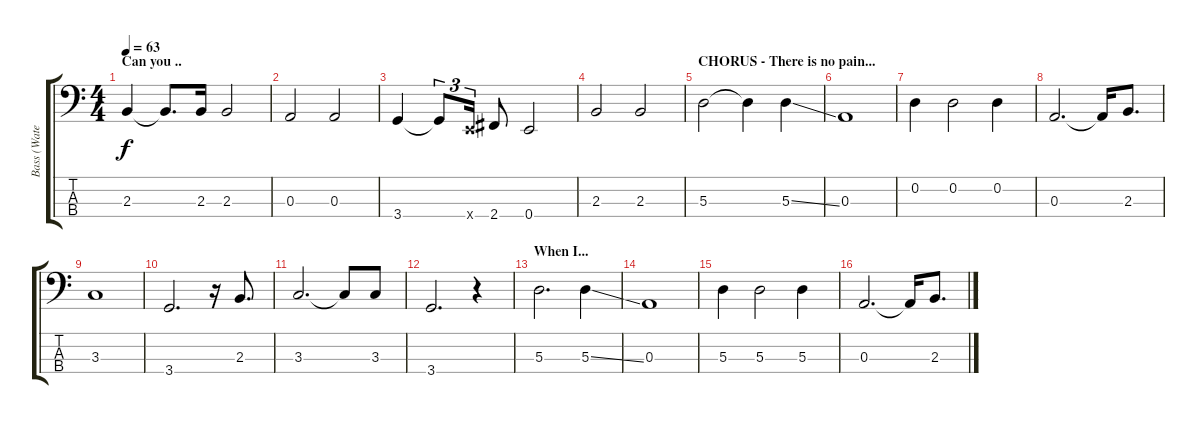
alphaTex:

\track ("Bass (Waters)" "Bass (Wate") {instrument electricbassfinger}
\staff {score tabs}
\tuning (G2 D2 A1 E1) {hide}
\ts (4 4)
\section ("" "Can you ..")
\tempo 63
\clef f4
\ks c
2.3.4{dy f} 2.3{t}.8{d} 2.3.16 2.3.2 |
0.3.2 0.3.2 |
3.4.4 3.4{t}.8{tu (3 2)} 0.4{x}.16{tu (3 2)} 2.4.8 0.4.2 |
2.3.2 2.3.2 |
\section ("" "CHORUS - There is no pain...")
5.3.2 5.3{t}.4 5.3{ss}.4 |
0.3.1 |
0.2.4 0.2.2 0.2.4 |
0.3.2{d} 0.3{t}.16 2.3.8{d} |
3.3.1 |
3.4.2{d} r.16 2.3.8{d} |
3.3.2{d} 3.3{t}.8 3.3.8 |
3.4.2{d} r.4 |
\section ("" "When I...")
5.3.2{d} 5.3{ss}.4 |
0.3.1 |
5.3.4 5.3.2 5.3.4 |
0.3.2{d} 0.3{t}.16 2.3.8{d}
